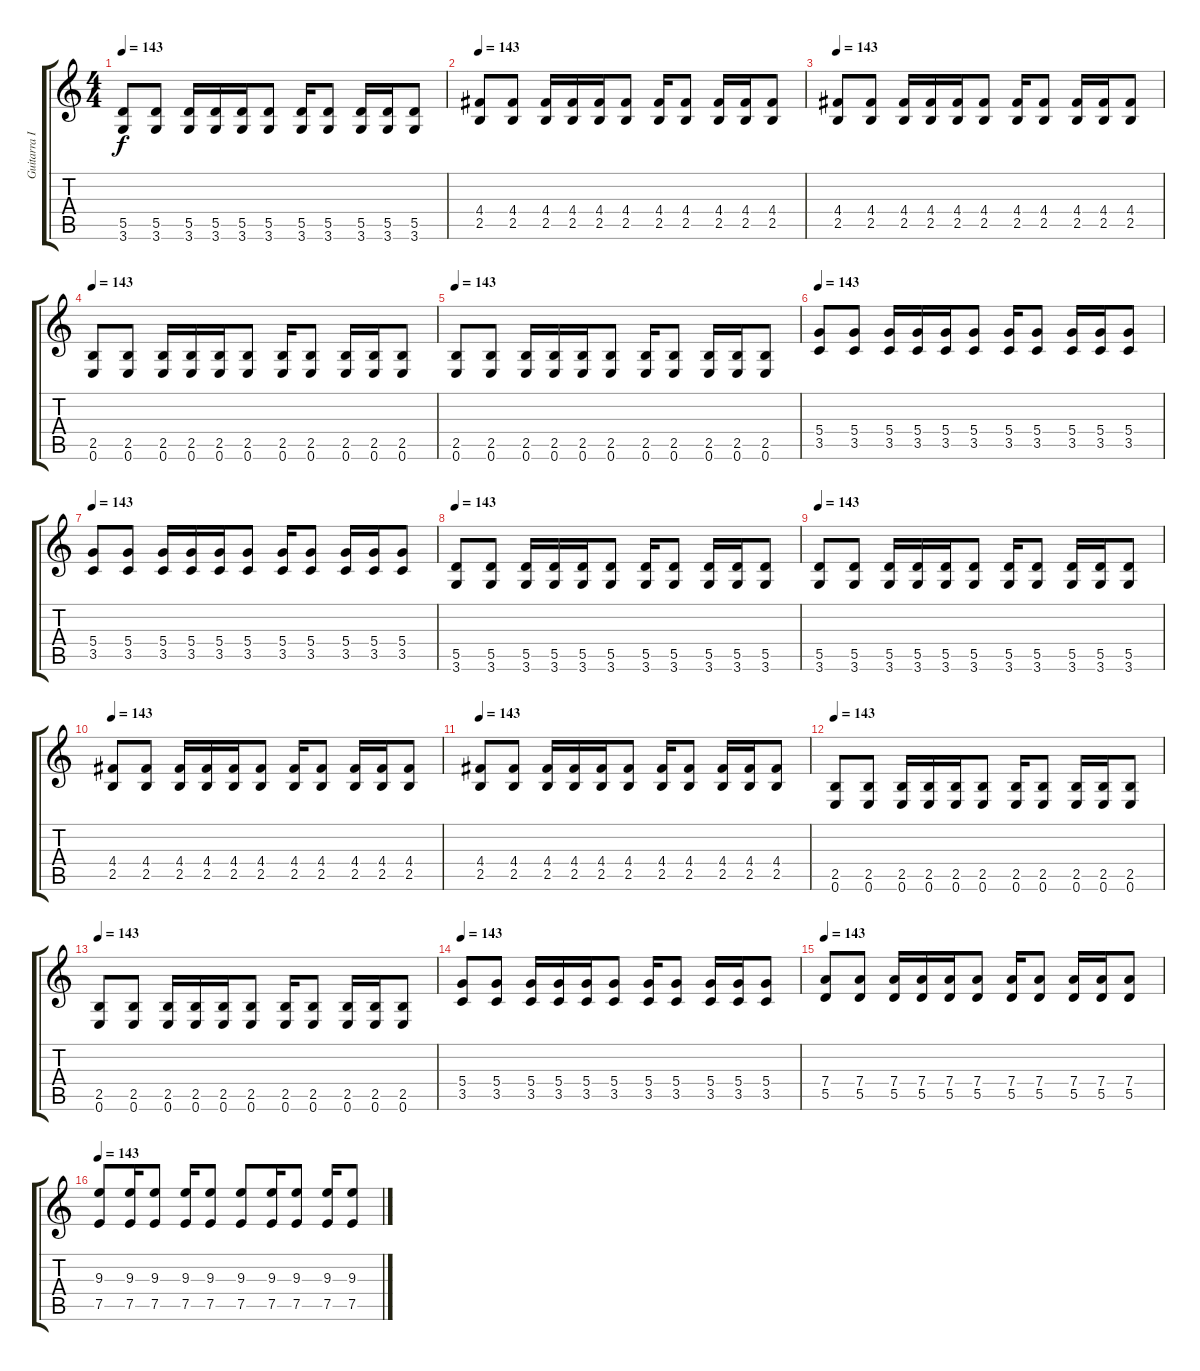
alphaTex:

\track ("Guitarra II" "Guitarra I") {instrument distortionguitar}
\staff {score tabs}
\tuning (E4 B3 G3 D3 A2 E2) {hide}
\ts (4 4)
\tempo 143
\clef g2
\ks c
(5.5 3.6).8{dy f} (5.5 3.6).8 (5.5 3.6).16 (5.5 3.6).16 (5.5 3.6).16 (5.5 3.6).8 (5.5 3.6).16 (5.5 3.6).8 (5.5 3.6).16 (5.5 3.6).16 (5.5 3.6).8 |
\tempo 143
(4.4 2.5).8 (4.4 2.5).8 (4.4 2.5).16 (4.4 2.5).16 (4.4 2.5).16 (4.4 2.5).8 (4.4 2.5).16 (4.4 2.5).8 (4.4 2.5).16 (4.4 2.5).16 (4.4 2.5).8 |
\tempo 143
(4.4 2.5).8 (4.4 2.5).8 (4.4 2.5).16 (4.4 2.5).16 (4.4 2.5).16 (4.4 2.5).8 (4.4 2.5).16 (4.4 2.5).8 (4.4 2.5).16 (4.4 2.5).16 (4.4 2.5).8 |
\tempo 143
(2.5 0.6).8 (2.5 0.6).8 (2.5 0.6).16 (2.5 0.6).16 (2.5 0.6).16 (2.5 0.6).8 (2.5 0.6).16 (2.5 0.6).8 (2.5 0.6).16 (2.5 0.6).16 (2.5 0.6).8 |
\tempo 143
(2.5 0.6).8 (2.5 0.6).8 (2.5 0.6).16 (2.5 0.6).16 (2.5 0.6).16 (2.5 0.6).8 (2.5 0.6).16 (2.5 0.6).8 (2.5 0.6).16 (2.5 0.6).16 (2.5 0.6).8 |
\tempo 143
(5.4 3.5).8 (5.4 3.5).8 (5.4 3.5).16 (5.4 3.5).16 (5.4 3.5).16 (5.4 3.5).8 (5.4 3.5).16 (5.4 3.5).8 (5.4 3.5).16 (5.4 3.5).16 (5.4 3.5).8 |
\tempo 143
(5.4 3.5).8 (5.4 3.5).8 (5.4 3.5).16 (5.4 3.5).16 (5.4 3.5).16 (5.4 3.5).8 (5.4 3.5).16 (5.4 3.5).8 (5.4 3.5).16 (5.4 3.5).16 (5.4 3.5).8 |
\tempo 143
(5.5 3.6).8 (5.5 3.6).8 (5.5 3.6).16 (5.5 3.6).16 (5.5 3.6).16 (5.5 3.6).8 (5.5 3.6).16 (5.5 3.6).8 (5.5 3.6).16 (5.5 3.6).16 (5.5 3.6).8 |
\tempo 143
(5.5 3.6).8 (5.5 3.6).8 (5.5 3.6).16 (5.5 3.6).16 (5.5 3.6).16 (5.5 3.6).8 (5.5 3.6).16 (5.5 3.6).8 (5.5 3.6).16 (5.5 3.6).16 (5.5 3.6).8 |
\tempo 143
(4.4 2.5).8 (4.4 2.5).8 (4.4 2.5).16 (4.4 2.5).16 (4.4 2.5).16 (4.4 2.5).8 (4.4 2.5).16 (4.4 2.5).8 (4.4 2.5).16 (4.4 2.5).16 (4.4 2.5).8 |
\tempo 143
(4.4 2.5).8 (4.4 2.5).8 (4.4 2.5).16 (4.4 2.5).16 (4.4 2.5).16 (4.4 2.5).8 (4.4 2.5).16 (4.4 2.5).8 (4.4 2.5).16 (4.4 2.5).16 (4.4 2.5).8 |
\tempo 143
(2.5 0.6).8 (2.5 0.6).8 (2.5 0.6).16 (2.5 0.6).16 (2.5 0.6).16 (2.5 0.6).8 (2.5 0.6).16 (2.5 0.6).8 (2.5 0.6).16 (2.5 0.6).16 (2.5 0.6).8 |
\tempo 143
(2.5 0.6).8 (2.5 0.6).8 (2.5 0.6).16 (2.5 0.6).16 (2.5 0.6).16 (2.5 0.6).8 (2.5 0.6).16 (2.5 0.6).8 (2.5 0.6).16 (2.5 0.6).16 (2.5 0.6).8 |
\tempo 143
(5.4 3.5).8 (5.4 3.5).8 (5.4 3.5).16 (5.4 3.5).16 (5.4 3.5).16 (5.4 3.5).8 (5.4 3.5).16 (5.4 3.5).8 (5.4 3.5).16 (5.4 3.5).16 (5.4 3.5).8 |
\tempo 143
(7.4 5.5).8 (7.4 5.5).8 (7.4 5.5).16 (7.4 5.5).16 (7.4 5.5).16 (7.4 5.5).8 (7.4 5.5).16 (7.4 5.5).8 (7.4 5.5).16 (7.4 5.5).16 (7.4 5.5).8 |
\tempo 143
(9.3 7.5).8 (9.3 7.5).16 (9.3 7.5).8 (9.3 7.5).16 (9.3 7.5).8 (9.3 7.5).8 (9.3 7.5).16 (9.3 7.5).8 (9.3 7.5).16 (9.3 7.5).8
